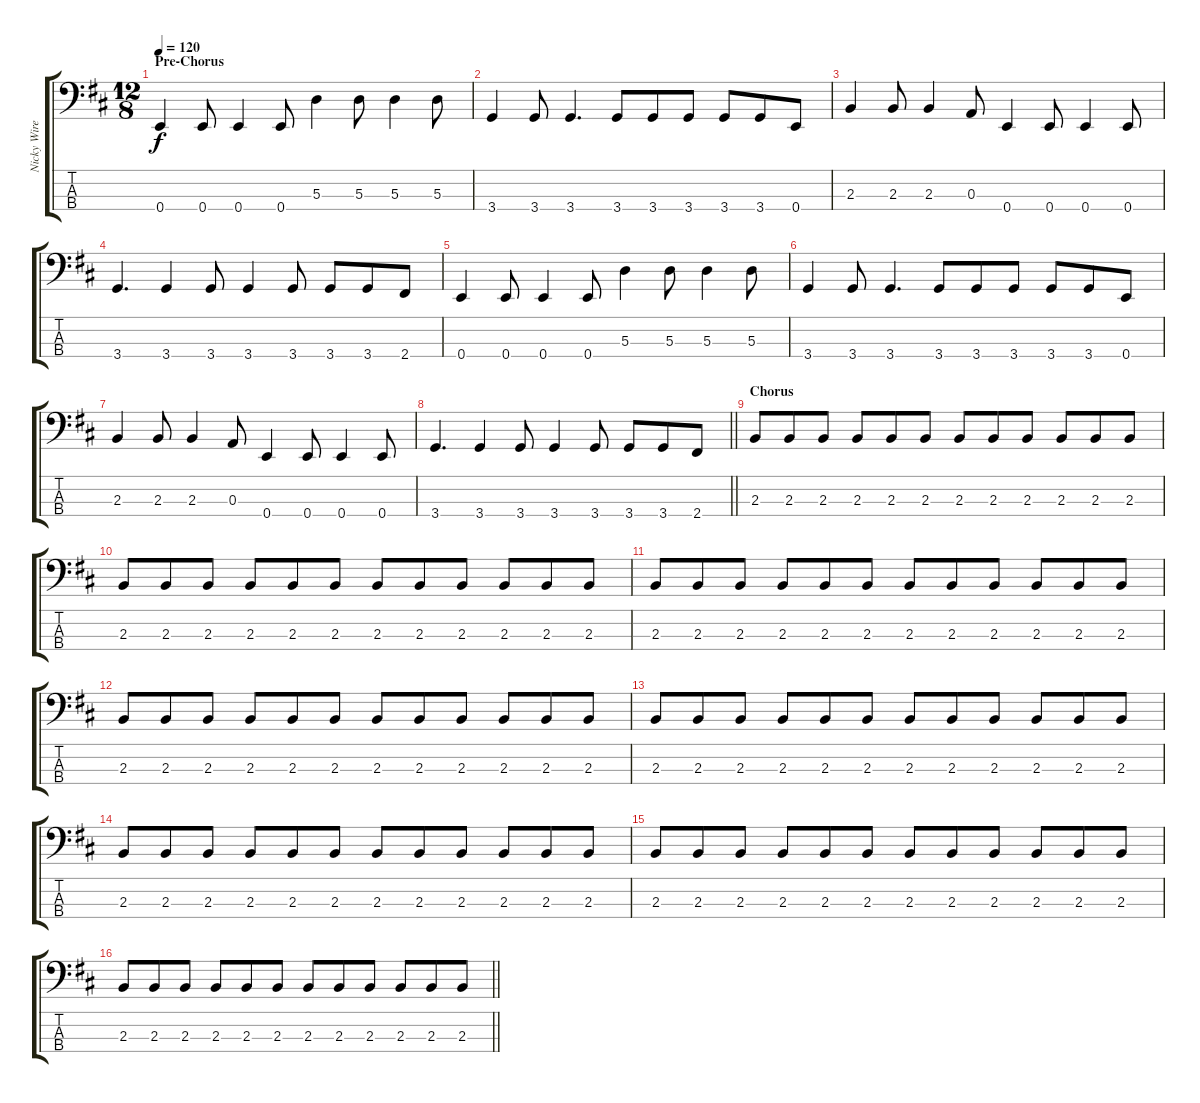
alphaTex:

\track ("Nicky Wire (Bass)" "Nicky Wire") {instrument electricbasspick}
\staff {score tabs}
\tuning (G2 D2 A1 E1) {hide}
\ts (12 8)
\section ("" "Pre-Chorus")
\tempo 120
\clef f4
\ks d
0.4.4{dy f} 0.4.8 0.4.4 0.4.8 5.3.4 5.3.8 5.3.4 5.3.8 |
3.4.4 3.4.8 3.4.4{d} 3.4.8 3.4.8 3.4.8 3.4.8 3.4.8 0.4.8 |
2.3.4 2.3.8 2.3.4 0.3.8 0.4.4 0.4.8 0.4.4 0.4.8 |
3.4.4{d} 3.4.4 3.4.8 3.4.4 3.4.8 3.4.8 3.4.8 2.4.8 |
0.4.4 0.4.8 0.4.4 0.4.8 5.3.4 5.3.8 5.3.4 5.3.8 |
3.4.4 3.4.8 3.4.4{d} 3.4.8 3.4.8 3.4.8 3.4.8 3.4.8 0.4.8 |
2.3.4 2.3.8 2.3.4 0.3.8 0.4.4 0.4.8 0.4.4 0.4.8 |
\barLineRight lightlight
3.4.4{d} 3.4.4 3.4.8 3.4.4 3.4.8 3.4.8 3.4.8 2.4.8 |
\section ("" "Chorus")
2.3.8 2.3.8 2.3.8 2.3.8 2.3.8 2.3.8 2.3.8 2.3.8 2.3.8 2.3.8 2.3.8 2.3.8 |
2.3.8 2.3.8 2.3.8 2.3.8 2.3.8 2.3.8 2.3.8 2.3.8 2.3.8 2.3.8 2.3.8 2.3.8 |
2.3.8 2.3.8 2.3.8 2.3.8 2.3.8 2.3.8 2.3.8 2.3.8 2.3.8 2.3.8 2.3.8 2.3.8 |
2.3.8 2.3.8 2.3.8 2.3.8 2.3.8 2.3.8 2.3.8 2.3.8 2.3.8 2.3.8 2.3.8 2.3.8 |
2.3.8 2.3.8 2.3.8 2.3.8 2.3.8 2.3.8 2.3.8 2.3.8 2.3.8 2.3.8 2.3.8 2.3.8 |
2.3.8 2.3.8 2.3.8 2.3.8 2.3.8 2.3.8 2.3.8 2.3.8 2.3.8 2.3.8 2.3.8 2.3.8 |
2.3.8 2.3.8 2.3.8 2.3.8 2.3.8 2.3.8 2.3.8 2.3.8 2.3.8 2.3.8 2.3.8 2.3.8 |
\barLineRight lightlight
2.3.8 2.3.8 2.3.8 2.3.8 2.3.8 2.3.8 2.3.8 2.3.8 2.3.8 2.3.8 2.3.8 2.3.8
